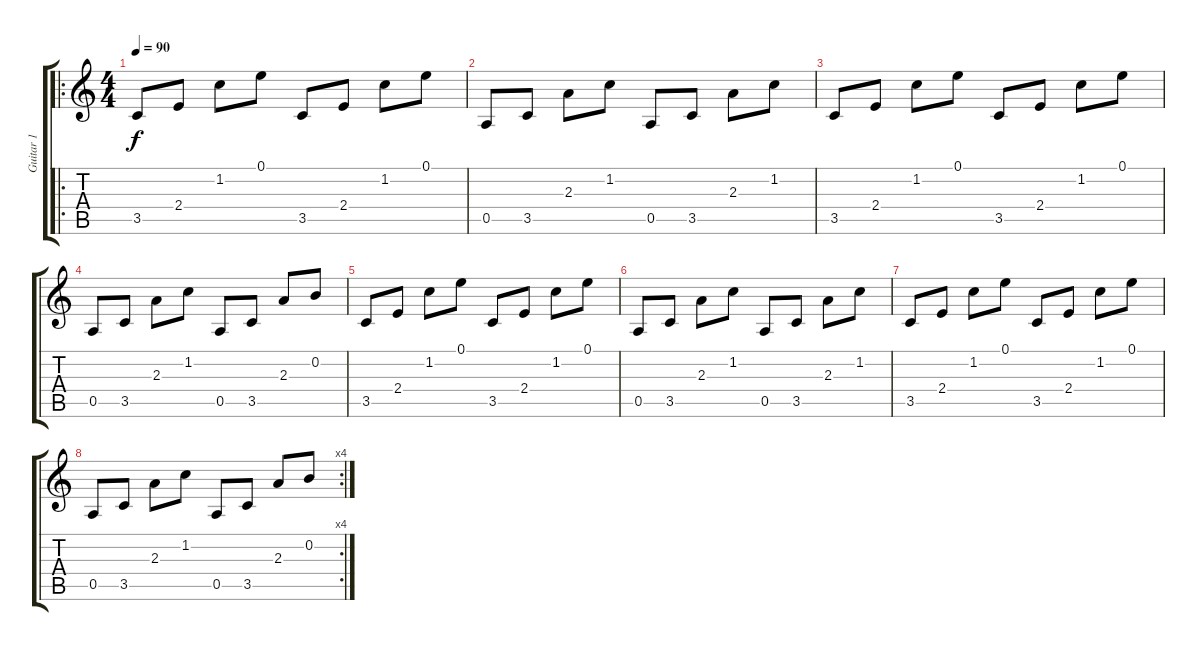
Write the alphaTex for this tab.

\track ("Guitar 1" "Guitar 1") {instrument distortionguitar}
\staff {score tabs}
\tuning (E4 B3 G3 D3 A2 E2) {hide}
\ro
\ts (4 4)
\tempo 90
\clef g2
\ks c
3.5.8{dy f} 2.4.8 1.2.8 0.1.8 3.5.8 2.4.8 1.2.8 0.1.8 |
0.5.8 3.5.8 2.3.8 1.2.8 0.5.8 3.5.8 2.3.8 1.2.8 |
3.5.8 2.4.8 1.2.8 0.1.8 3.5.8 2.4.8 1.2.8 0.1.8 |
0.5.8 3.5.8 2.3.8 1.2.8 0.5.8 3.5.8 2.3.8 0.2.8 |
3.5.8 2.4.8 1.2.8 0.1.8 3.5.8 2.4.8 1.2.8 0.1.8 |
0.5.8 3.5.8 2.3.8 1.2.8 0.5.8 3.5.8 2.3.8 1.2.8 |
3.5.8 2.4.8 1.2.8 0.1.8 3.5.8 2.4.8 1.2.8 0.1.8 |
\rc 4
0.5.8 3.5.8 2.3.8 1.2.8 0.5.8 3.5.8 2.3.8 0.2.8
